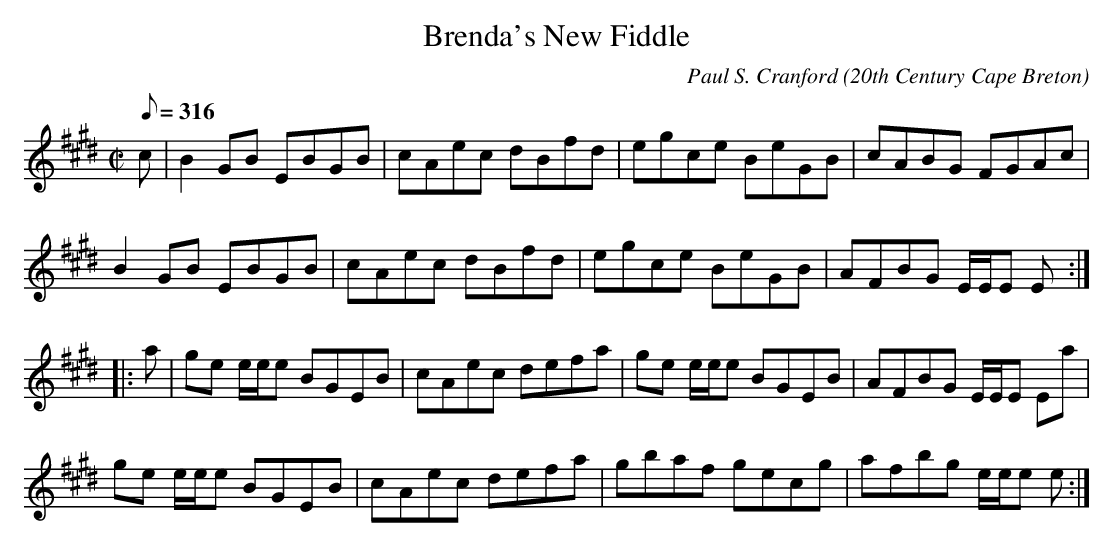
X:1
T:Brenda's New Fiddle
C:Paul S. Cranford
O:20th Century Cape Breton
L:1/8
Q:316
M:C|
K:E
c|B2 GB EBGB|cAec dBfd|egce BeGB|cABG FGAc|!
B2 GB EBGB|cAec dBfd|egce BeGB|AFBG E/E/E E:|!
|:a|ge e/e/e BGEB|cAec defa|ge e/e/e BGEB|AFBG E/E/E Ea|!
ge e/e/e BGEB|cAec defa|gbaf gecg|afbg e/e/e e:|!
